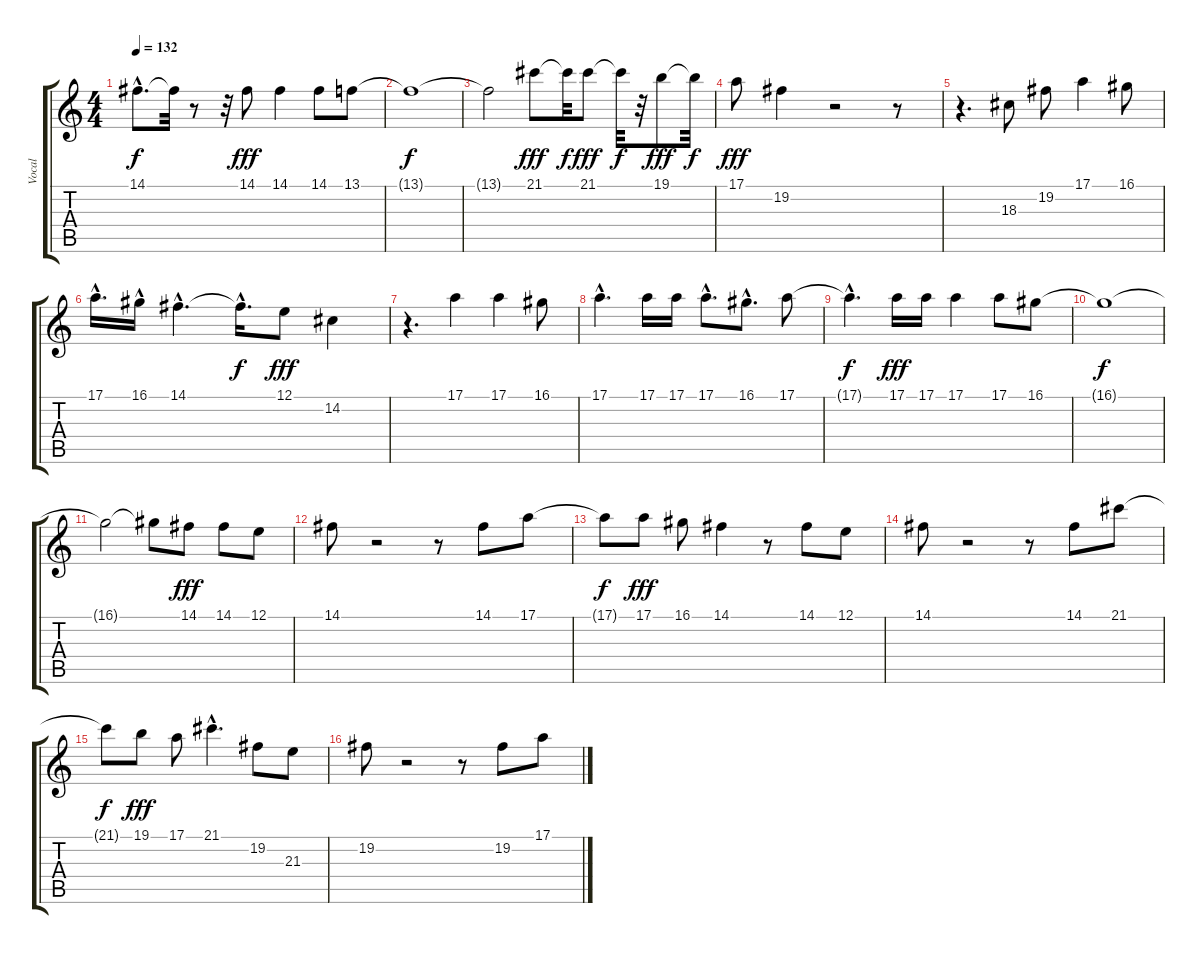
\track ("Vocal" "Vocal") {instrument viola}
\staff {score tabs}
\tuning (E4 B3 G3 D3 A2 E2) {hide}
\ts (4 4)
\tempo 132
\clef g2
\ks c
14.1{hac t}.8{d dy f} 14.1{t}.32 r.8 r.32 14.1.8{dy fff} 14.1.4 14.1.8 13.1.8 |
13.1{t}.1{dy f} |
13.1{t}.2 21.1.8{dy fff} 21.1{t}.32{dy f} 21.1.8{dy fff} 21.1{t}.32{dy f} r.32 19.1.8{dy fff} 19.1{t}.32{dy f} |
17.1.8{dy fff} 19.2.4 r.2 r.8 |
r.4{d} 18.3.8 19.2.8 17.1.4 16.1.8 |
17.1{hac}.16{d} 16.1{hac}.16 14.1{hac}.4{d} 14.1{hac t}.16{d dy f} 12.1.8{dy fff} 14.2.4 |
r.4{d} 17.1.4 17.1.4 16.1.8 |
17.1{hac}.4{d} 17.1.16 17.1.16 17.1{hac}.8{d} 16.1{hac}.8{d} 17.1.8 |
17.1{hac t}.4{d dy f} 17.1.16{dy fff} 17.1.16 17.1.4 17.1.8 16.1.8 |
16.1{t}.1{dy f} |
16.1{t}.2 16.1{t}.8 14.1.8{dy fff} 14.1.8 12.1.8 |
14.1.8 r.2 r.8 14.1.8 17.1.8 |
17.1{t}.8{dy f} 17.1.8{dy fff} 16.1.8 14.1.4 r.8 14.1.8 12.1.8 |
14.1.8 r.2 r.8 14.1.8 21.1.8 |
21.1{t}.8{dy f} 19.1.8{dy fff} 17.1.8 21.1{hac}.4{d} 19.2.8 21.3.8 |
19.2.8 r.2 r.8 19.2.8 17.1.8
